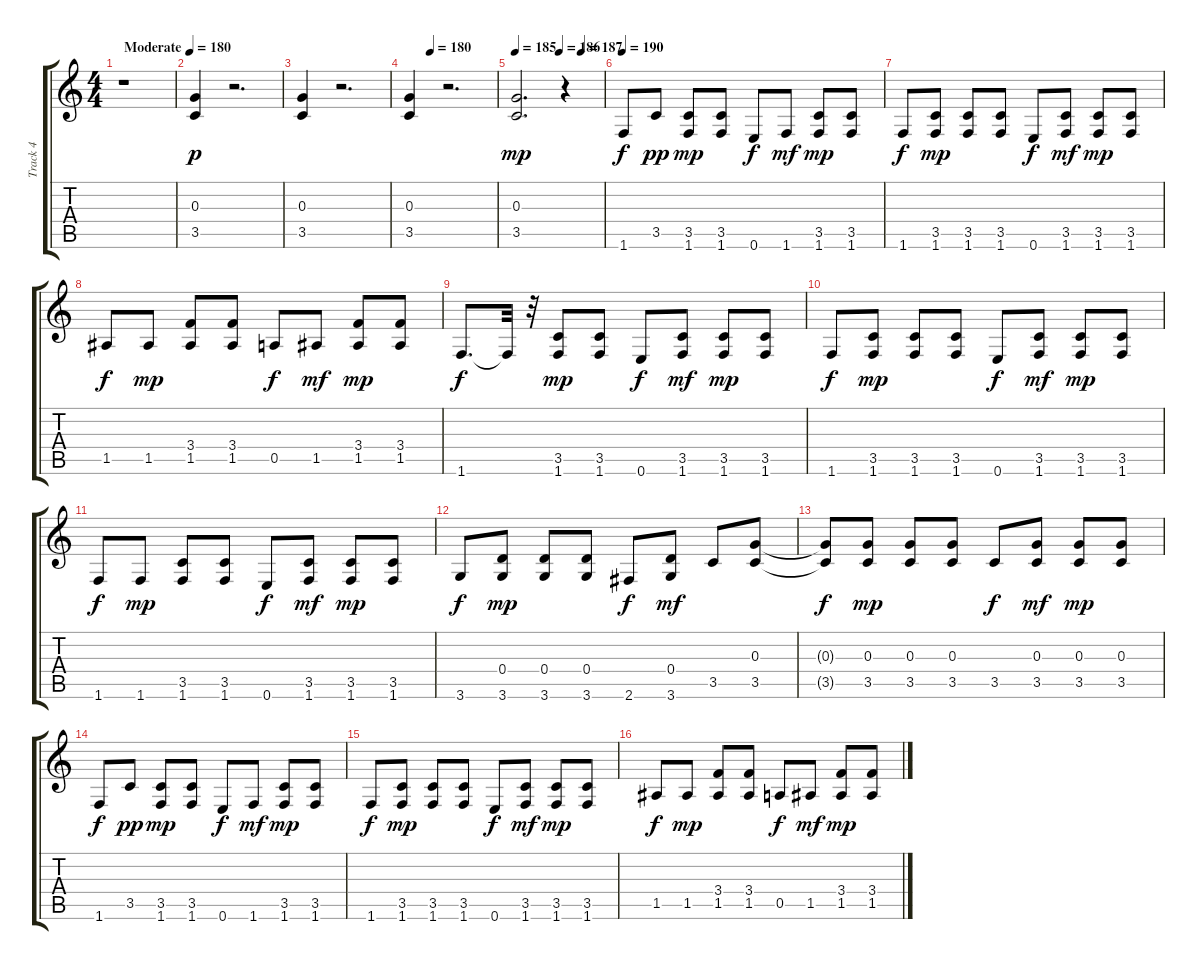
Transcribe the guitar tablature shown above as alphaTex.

\track ("Track 4" "Track 4") {instrument distortionguitar}
\staff {score tabs}
\tuning (E4 B3 G3 D3 A2 E2) {hide}
\ts (4 4)
\tempo (180 "Moderate")
\clef g2
\ks c
r.1{dy p instrument distortionguitar} |
(0.3 3.5).4 r.2{d} |
(0.3 3.5).4 r.2{d} |
\tempo (180 0.25)
(0.3 3.5).4 r.2{d} |
\tempo 185
\tempo (186 0.5)
\tempo (187 0.75)
(0.3 3.5).2{d dy mp} r.4 |
\tempo 190
1.6.8{dy f} 3.5.8{dy pp} (3.5 1.6).8{dy mp} (3.5 1.6).8 0.6.8{dy f} 1.6.8{dy mf} (3.5 1.6).8{dy mp} (3.5 1.6).8 |
1.6.8{dy f} (3.5 1.6).8{dy mp} (3.5 1.6).8 (3.5 1.6).8 0.6.8{dy f} (3.5 1.6).8{dy mf} (3.5 1.6).8{dy mp} (3.5 1.6).8 |
1.5.8{dy f} 1.5.8{dy mp} (3.4 1.5).8 (3.4 1.5).8 0.5.8{dy f} 1.5.8{dy mf} (3.4 1.5).8{dy mp} (3.4 1.5).8 |
1.6.8{d dy f} 1.6{t}.32 r.32 (3.5 1.6).8{dy mp} (3.5 1.6).8 0.6.8{dy f} (3.5 1.6).8{dy mf} (3.5 1.6).8{dy mp} (3.5 1.6).8 |
1.6.8{dy f} (3.5 1.6).8{dy mp} (3.5 1.6).8 (3.5 1.6).8 0.6.8{dy f} (3.5 1.6).8{dy mf} (3.5 1.6).8{dy mp} (3.5 1.6).8 |
1.6.8{dy f} 1.6.8{dy mp} (3.5 1.6).8 (3.5 1.6).8 0.6.8{dy f} (3.5 1.6).8{dy mf} (3.5 1.6).8{dy mp} (3.5 1.6).8 |
3.6.8{dy f} (0.4 3.6).8{dy mp} (0.4 3.6).8 (0.4 3.6).8 2.6.8{dy f} (0.4 3.6).8{dy mf} 3.5.8 (0.3 3.5).8 |
(0.3{t} 3.5{t}).8{dy f} (0.3 3.5).8{dy mp} (0.3 3.5).8 (0.3 3.5).8 3.5.8{dy f} (0.3 3.5).8{dy mf} (0.3 3.5).8{dy mp} (0.3 3.5).8 |
1.6.8{dy f} 3.5.8{dy pp} (3.5 1.6).8{dy mp} (3.5 1.6).8 0.6.8{dy f} 1.6.8{dy mf} (3.5 1.6).8{dy mp} (3.5 1.6).8 |
1.6.8{dy f} (3.5 1.6).8{dy mp} (3.5 1.6).8 (3.5 1.6).8 0.6.8{dy f} (3.5 1.6).8{dy mf} (3.5 1.6).8{dy mp} (3.5 1.6).8 |
1.5.8{dy f} 1.5.8{dy mp} (3.4 1.5).8 (3.4 1.5).8 0.5.8{dy f} 1.5.8{dy mf} (3.4 1.5).8{dy mp} (3.4 1.5).8
